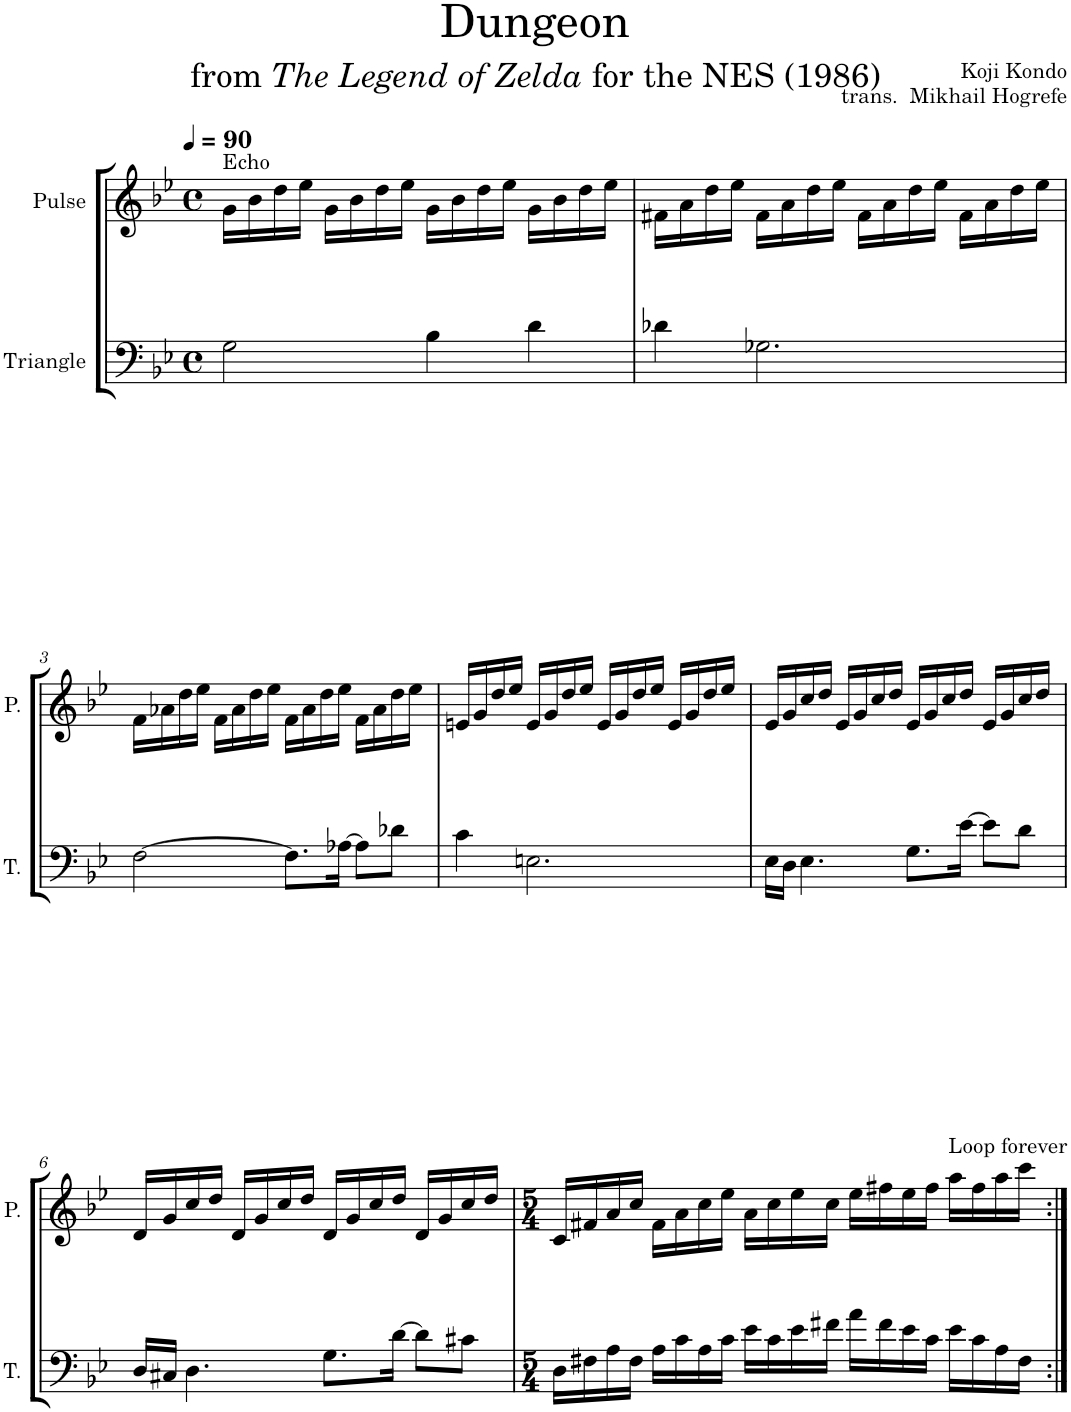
**kern	**kern	**kern
*part3	*part2	*part1
*staff3	*staff2	*staff1
*I"Triangle	*I"Square Synthesizer	*I"Pulse
*I'T.	*	*I'P.
*	*stria5	*
*clefF4	*clefG2	*clefG2
*k[b-e-]	*k[b-e-]	*k[b-e-]
*M4/4	*M4/4	*M4/4
*met(c)	*met(c)	*met(c)
*MM90	*MM90	*MM90
=1	=1	=1
*	*^	*
!	!	!	!LO:TX:a:t=Echo
2G\	16r	8g\L	16g\LL
.	8b-\L	.	16b-\
.	.	8dd\J	16dd\
.	8ee-\J	.	16ee-\JJ
.	.	8g\L	16g\LL
.	8b-\L	.	16b-\
.	.	8dd\J	16dd\
.	8ee-\J	.	16ee-\JJ
4B-\	.	8g\L	16g\LL
.	8b-\L	.	16b-\
.	.	8dd\J	16dd\
.	8ee-\J	.	16ee-\JJ
4d\	.	8g\L	16g\LL
.	8b-\L	.	16b-\
.	.	8dd\J	16dd\
.	[16ee-\Jk	.	16ee-\JJ
=2	=2	=2	=2
4d-X\	16ee-\KL]	8f#X/L	16f#X\LL
.	8a\	.	16a\
.	.	8dd/J	16dd\
.	8ee-\J	.	16ee-\JJ
2.G-X\	.	8f#/L	16f#\LL
.	8a\L	.	16a\
.	.	8dd/J	16dd\
.	8ee-\J	.	16ee-\JJ
.	.	8f#/L	16f#\LL
.	8a\L	.	16a\
.	.	8dd/J	16dd\
.	8ee-\J	.	16ee-\JJ
.	.	8f#/L	16f#\LL
.	8a\L	.	16a\
.	.	8dd/J	16dd\
.	[16ee-\Jk	.	16ee-\JJ
!!LO:LB:g=z
=3	=3	=3	=3
[2F\	16ee-\KL]	8f/L	16f\LL
.	8a-X\	.	16a-X\
.	.	8dd/J	16dd\
.	8ee-\J	.	16ee-\JJ
.	.	8f/L	16f\LL
.	8a-\L	.	16a-\
.	.	8dd/J	16dd\
.	8ee-\J	.	16ee-\JJ
8.F\L]	.	8f/L	16f\LL
.	8a-\L	.	16a-\
.	.	8dd/J	16dd\
[16A-X\Jk	8ee-\J	.	16ee-\JJ
8A-\L]	.	8f/L	16f\LL
.	8a-\L	.	16a-\
8d-X\J	.	8dd/J	16dd\
.	[16ee-\Jk	.	16ee-\JJ
=4	=4	=4	=4
4c\	16ee-\KL]	8en/L	16en/LL
.	8g\	.	16g/
.	.	8dd/J	16dd/
.	8ee-\J	.	16ee-/JJ
2.En\	.	8e/L	16e/LL
.	8g\L	.	16g/
.	.	8dd/J	16dd/
.	8ee-\J	.	16ee-/JJ
.	.	8e/L	16e/LL
.	8g\L	.	16g/
.	.	8dd/J	16dd/
.	8ee-\J	.	16ee-/JJ
.	.	8e/L	16e/LL
.	8g\L	.	16g/
.	.	8dd/J	16dd/
.	16ee-\Jk	.	16ee-/JJ
=5	=5	=5	=5
16E-\LL	16r	8e-/L	16e-/LL
16D\JJ	8g\L	.	16g/
4.E-\	.	8cc/J	16cc/
.	8dd\J	.	16dd/JJ
.	.	8e-/L	16e-/LL
.	8g\L	.	16g/
.	.	8cc/J	16cc/
.	8dd\J	.	16dd/JJ
8.G\L	.	8e-/L	16e-/LL
.	8g\L	.	16g/
.	.	8cc/J	16cc/
[16e-\Jk	8dd\J	.	16dd/JJ
8e-\L]	.	8e-/L	16e-/LL
.	8g\L	.	16g/
8d\J	.	8cc/J	16cc/
.	[16dd\Jk	.	16dd/JJ
!!LO:LB:g=z
=6	=6	=6	=6
16D/LL	16dd\KL]	8d/L	16d/LL
16C#X/JJ	8g\	.	16g/
4.D\	.	8cc/J	16cc/
.	8dd\J	.	16dd/JJ
.	.	8d/L	16d/LL
.	8g\L	.	16g/
.	.	8cc/J	16cc/
.	8dd\J	.	16dd/JJ
8.G\L	.	8d/L	16d/LL
.	8g\L	.	16g/
.	.	8cc/J	16cc/
[16d\Jk	8dd\J	.	16dd/JJ
8d\L]	.	8d/L	16d/LL
.	8g\L	.	16g/
8c#X\J	.	8cc/J	16cc/
.	[16dd\Jk	.	16dd/JJ
=7	=7	=7	=7
*M5/4	*M5/4	*	*M5/4
16D\LL	16dd\KL]	8c/L	16c/LL
16F#X\	8f#X\	.	16f#X/
16A\	.	8a/	16a/
16F#\JJ	8cc\	.	16cc/JJ
16A\LL	.	8f#/	16f#\LL
16c\	8a\	.	16a\
16A\	.	8cc/J	16cc\
16c\JJ	8ee-\J	.	16ee-\JJ
16e-\LL	.	8a\L	16a\LL
16c\	8cc\L	.	16cc\
16e-\	.	8ee-\	16ee-\
16f#X\JJ	8cc\	.	16cc\JJ
16a\LL	.	8ee-\	16ee-\LL
16f#\	8ff#X\	.	16ff#X\
16e-\	.	8ee-\	16ee-\
16c\JJ	8ff#\	.	16ff#\JJ
!	!	!	!LO:TX:a:t=Loop forever
16e-\LL	.	8aa\	16aa\LL
16c\	8ff#\	.	16ff#\
16A\	.	8aa\J	16aa\
16F#\JJ	16ccc\Jk	.	16ccc\JJ
*	*v	*v	*
=:|!	=:|!	=:|!
*-	*-	*-
